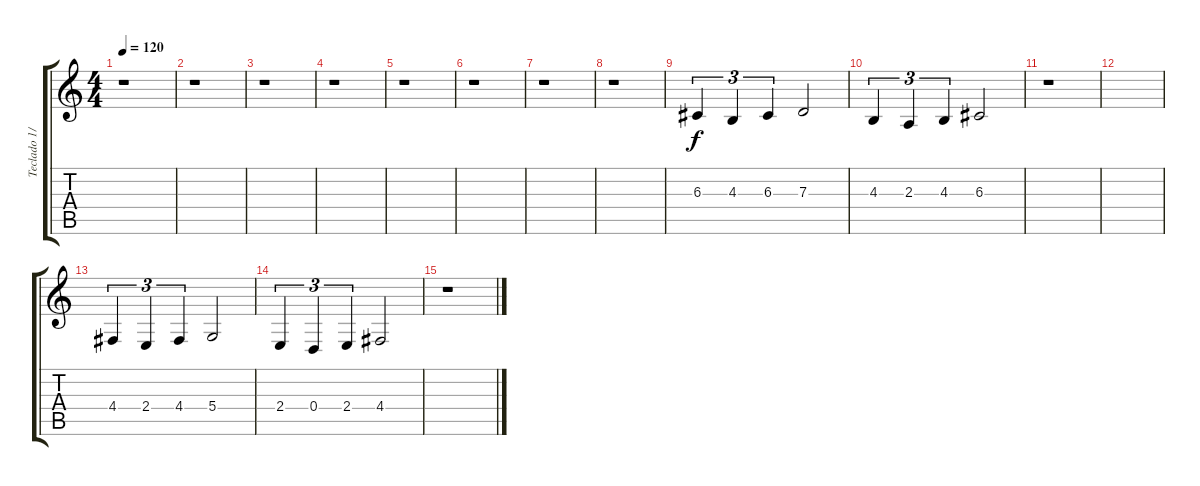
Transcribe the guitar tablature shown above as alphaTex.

\track ("Teclado 1/Coro" "Teclado 1/") {instrument choiraahs}
\staff {score tabs}
\tuning (E4 B3 G3 D3 A2 E2) {hide}
\ts (4 4)
\tempo 120
\clef g2
\ks c
r.1{dy f instrument choiraahs} |
r.1 |
r.1 |
r.1 |
r.1 |
r.1 |
r.1 |
r.1 |
6.3.4{tu (3 2)} 4.3.4{tu (3 2)} 6.3.4{tu (3 2)} 7.3.2 |
4.3.4{tu (3 2)} 2.3.4{tu (3 2)} 4.3.4{tu (3 2)} 6.3.2 |
r.1 |
|
4.4.4{tu (3 2)} 2.4.4{tu (3 2)} 4.4.4{tu (3 2)} 5.4.2 |
2.4.4{tu (3 2)} 0.4.4{tu (3 2)} 2.4.4{tu (3 2)} 4.4.2 |
r.1
